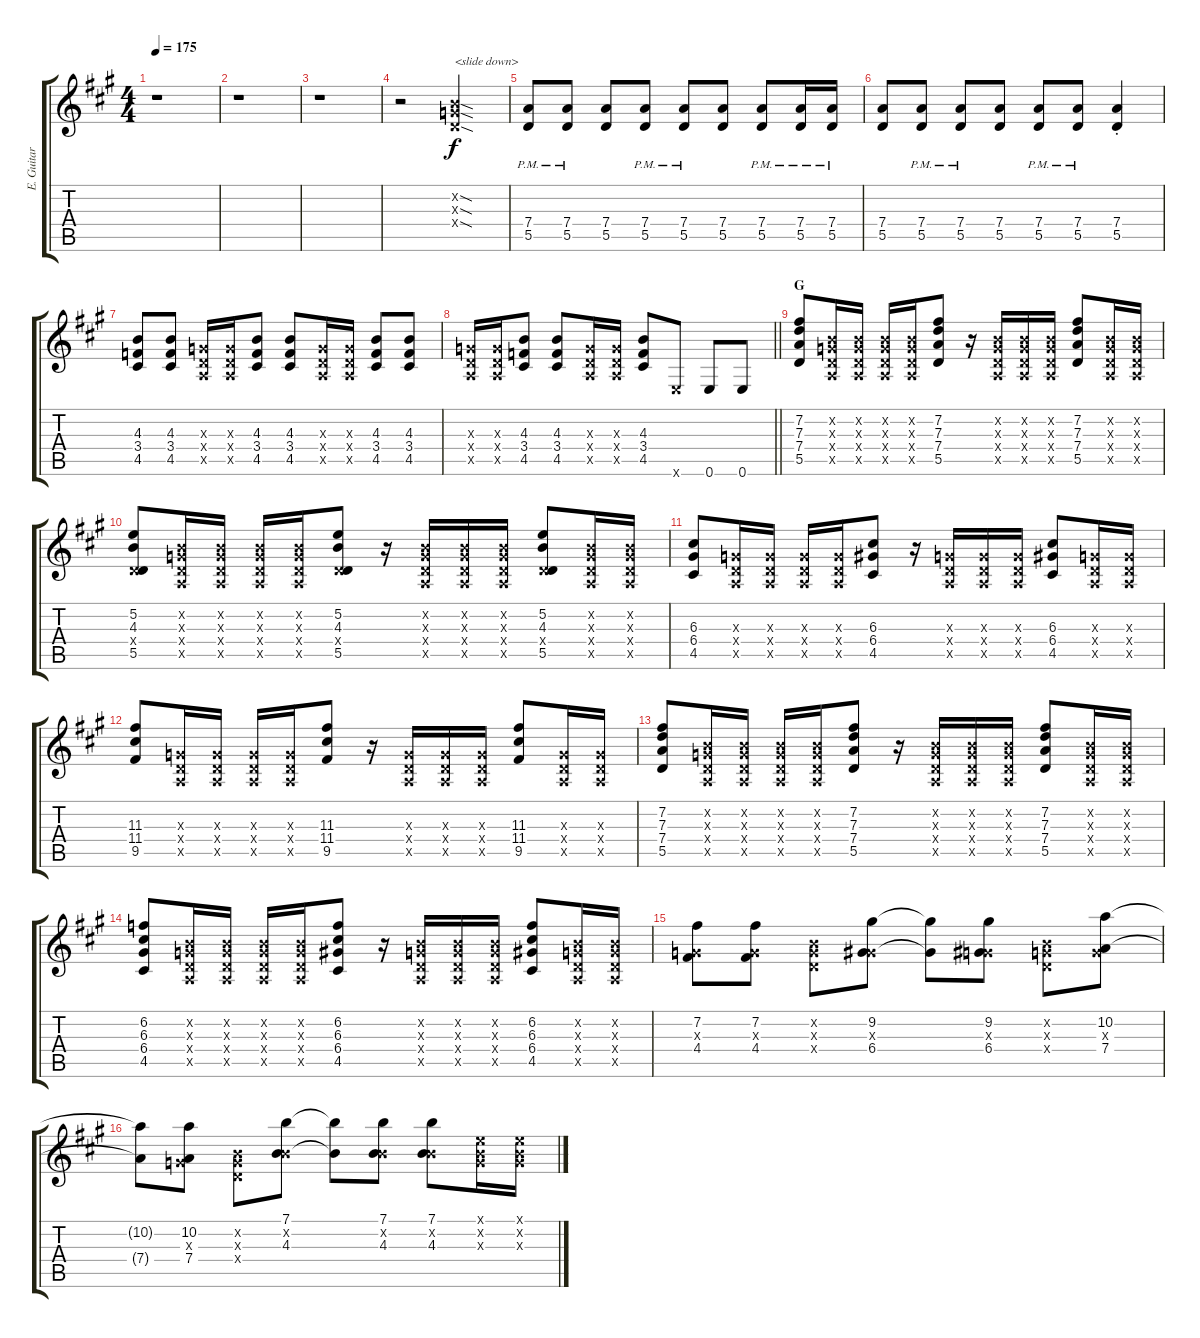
\track ("E. Guitar II" "E. Guitar ") {instrument overdrivenguitar}
\staff {score tabs}
\tuning (E4 B3 G3 D3 A2 E2) {hide}
\ts (4 4)
\tempo 175
\clef g2
\ks a
r.1{dy f} |
r.1 |
r.1 |
r.2 (0.2{sod x} 0.3{sod x} 0.4{sod x}).2{txt "<slide down>"} |
(7.4{pm} 5.5{pm}).8 (7.4{pm} 5.5{pm}).8 (7.4 5.5).8 (7.4{pm} 5.5{pm}).8 (7.4{pm} 5.5{pm}).8 (7.4 5.5).8 (7.4{pm} 5.5{pm}).8 (7.4{pm} 5.5{pm}).16 (7.4{pm} 5.5{pm}).16 |
(7.4 5.5).8 (7.4{pm} 5.5{pm}).8 (7.4{pm} 5.5{pm}).8 (7.4 5.5).8 (7.4{pm} 5.5{pm}).8 (7.4{pm} 5.5{pm}).8 (7.4{st} 5.5{st}).4 |
(4.3 3.4 4.5).8 (4.3 3.4 4.5).8 (0.3{x} 0.4{x} 0.5{x}).16 (0.3{x} 0.4{x} 0.5{x}).16 (4.3 3.4 4.5).8 (4.3 3.4 4.5).8 (0.3{x} 0.4{x} 0.5{x}).16 (0.3{x} 0.4{x} 0.5{x}).16 (4.3 3.4 4.5).8 (4.3 3.4 4.5).8 |
\barLineRight lightlight
(0.3{x} 0.4{x} 0.5{x}).16 (0.3{x} 0.4{x} 0.5{x}).16 (4.3 3.4 4.5).8 (4.3 3.4 4.5).8 (0.3{x} 0.4{x} 0.5{x}).16 (0.3{x} 0.4{x} 0.5{x}).16 (4.3 3.4 4.5).8 0.6{x}.8 0.6.8 0.6.8 |
\section ("" "G")
(7.2 7.3 7.4 5.5).8 (0.2{x} 0.3{x} 0.4{x} 0.5{x}).16 (0.2{x} 0.3{x} 0.4{x} 0.5{x}).16 (0.2{x} 0.3{x} 0.4{x} 0.5{x}).16 (0.2{x} 0.3{x} 0.4{x} 0.5{x}).16 (7.2 7.3 7.4 5.5).8 r.16 (0.2{x} 0.3{x} 0.4{x} 0.5{x}).16 (0.2{x} 0.3{x} 0.4{x} 0.5{x}).16 (0.2{x} 0.3{x} 0.4{x} 0.5{x}).16 (7.2 7.3 7.4 5.5).8 (0.2{x} 0.3{x} 0.4{x} 0.5{x}).16 (0.2{x} 0.3{x} 0.4{x} 0.5{x}).16 |
(5.2 4.3 0.4{x} 5.5).8 (0.2{x} 0.3{x} 0.4{x} 0.5{x}).16 (0.2{x} 0.3{x} 0.4{x} 0.5{x}).16 (0.2{x} 0.3{x} 0.4{x} 0.5{x}).16 (0.2{x} 0.3{x} 0.4{x} 0.5{x}).16 (5.2 4.3 0.4{x} 5.5).8 r.16 (0.2{x} 0.3{x} 0.4{x} 0.5{x}).16 (0.2{x} 0.3{x} 0.4{x} 0.5{x}).16 (0.2{x} 0.3{x} 0.4{x} 0.5{x}).16 (5.2 4.3 0.4{x} 5.5).8 (0.2{x} 0.3{x} 0.4{x} 0.5{x}).16 (0.2{x} 0.3{x} 0.4{x} 0.5{x}).16 |
(6.3 6.4 4.5).8 (0.3{x} 0.4{x} 0.5{x}).16 (0.3{x} 0.4{x} 0.5{x}).16 (0.3{x} 0.4{x} 0.5{x}).16 (0.3{x} 0.4{x} 0.5{x}).16 (6.3 6.4 4.5).8 r.16 (0.3{x} 0.4{x} 0.5{x}).16 (0.3{x} 0.4{x} 0.5{x}).16 (0.3{x} 0.4{x} 0.5{x}).16 (6.3 6.4 4.5).8 (0.3{x} 0.4{x} 0.5{x}).16 (0.3{x} 0.4{x} 0.5{x}).16 |
(11.3 11.4 9.5).8 (0.3{x} 0.4{x} 0.5{x}).16 (0.3{x} 0.4{x} 0.5{x}).16 (0.3{x} 0.4{x} 0.5{x}).16 (0.3{x} 0.4{x} 0.5{x}).16 (11.3 11.4 9.5).8 r.16 (0.3{x} 0.4{x} 0.5{x}).16 (0.3{x} 0.4{x} 0.5{x}).16 (0.3{x} 0.4{x} 0.5{x}).16 (11.3 11.4 9.5).8 (0.3{x} 0.4{x} 0.5{x}).16 (0.3{x} 0.4{x} 0.5{x}).16 |
(7.2 7.3 7.4 5.5).8 (0.2{x} 0.3{x} 0.4{x} 0.5{x}).16 (0.2{x} 0.3{x} 0.4{x} 0.5{x}).16 (0.2{x} 0.3{x} 0.4{x} 0.5{x}).16 (0.2{x} 0.3{x} 0.4{x} 0.5{x}).16 (7.2 7.3 7.4 5.5).8 r.16 (0.2{x} 0.3{x} 0.4{x} 0.5{x}).16 (0.2{x} 0.3{x} 0.4{x} 0.5{x}).16 (0.2{x} 0.3{x} 0.4{x} 0.5{x}).16 (7.2 7.3 7.4 5.5).8 (0.2{x} 0.3{x} 0.4{x} 0.5{x}).16 (0.2{x} 0.3{x} 0.4{x} 0.5{x}).16 |
(6.2 6.3 6.4 4.5).8 (0.2{x} 0.3{x} 0.4{x} 0.5{x}).16 (0.2{x} 0.3{x} 0.4{x} 0.5{x}).16 (0.2{x} 0.3{x} 0.4{x} 0.5{x}).16 (0.2{x} 0.3{x} 0.4{x} 0.5{x}).16 (6.2 6.3 6.4 4.5).8 r.16 (0.2{x} 0.3{x} 0.4{x} 0.5{x}).16 (0.2{x} 0.3{x} 0.4{x} 0.5{x}).16 (0.2{x} 0.3{x} 0.4{x} 0.5{x}).16 (6.2 6.3 6.4 4.5).8 (0.2{x} 0.3{x} 0.4{x} 0.5{x}).16 (0.2{x} 0.3{x} 0.4{x} 0.5{x}).16 |
(7.2 0.3{x} 4.4).8 (7.2 0.3{x} 4.4).8 (0.2{x} 0.3{x} 0.4{x}).8 (9.2 0.3{x} 6.4).8 (9.2{t} 6.4{t}).8 (9.2 0.3{x} 6.4).8 (0.2{x} 0.3{x} 0.4{x}).8 (10.2 0.3{x} 7.4).8 |
(10.2{t} 7.4{t}).8 (10.2 0.3{x} 7.4).8 (0.2{x} 0.3{x} 0.4{x}).8 (7.1 0.2{x} 4.3).8 (7.1{t} 4.3{t}).8 (7.1 0.2{x} 4.3).8 (7.1 0.2{x} 4.3).8 (0.1{x} 0.2{x} 0.3{x}).16 (0.1{x} 0.2{x} 0.3{x}).16
